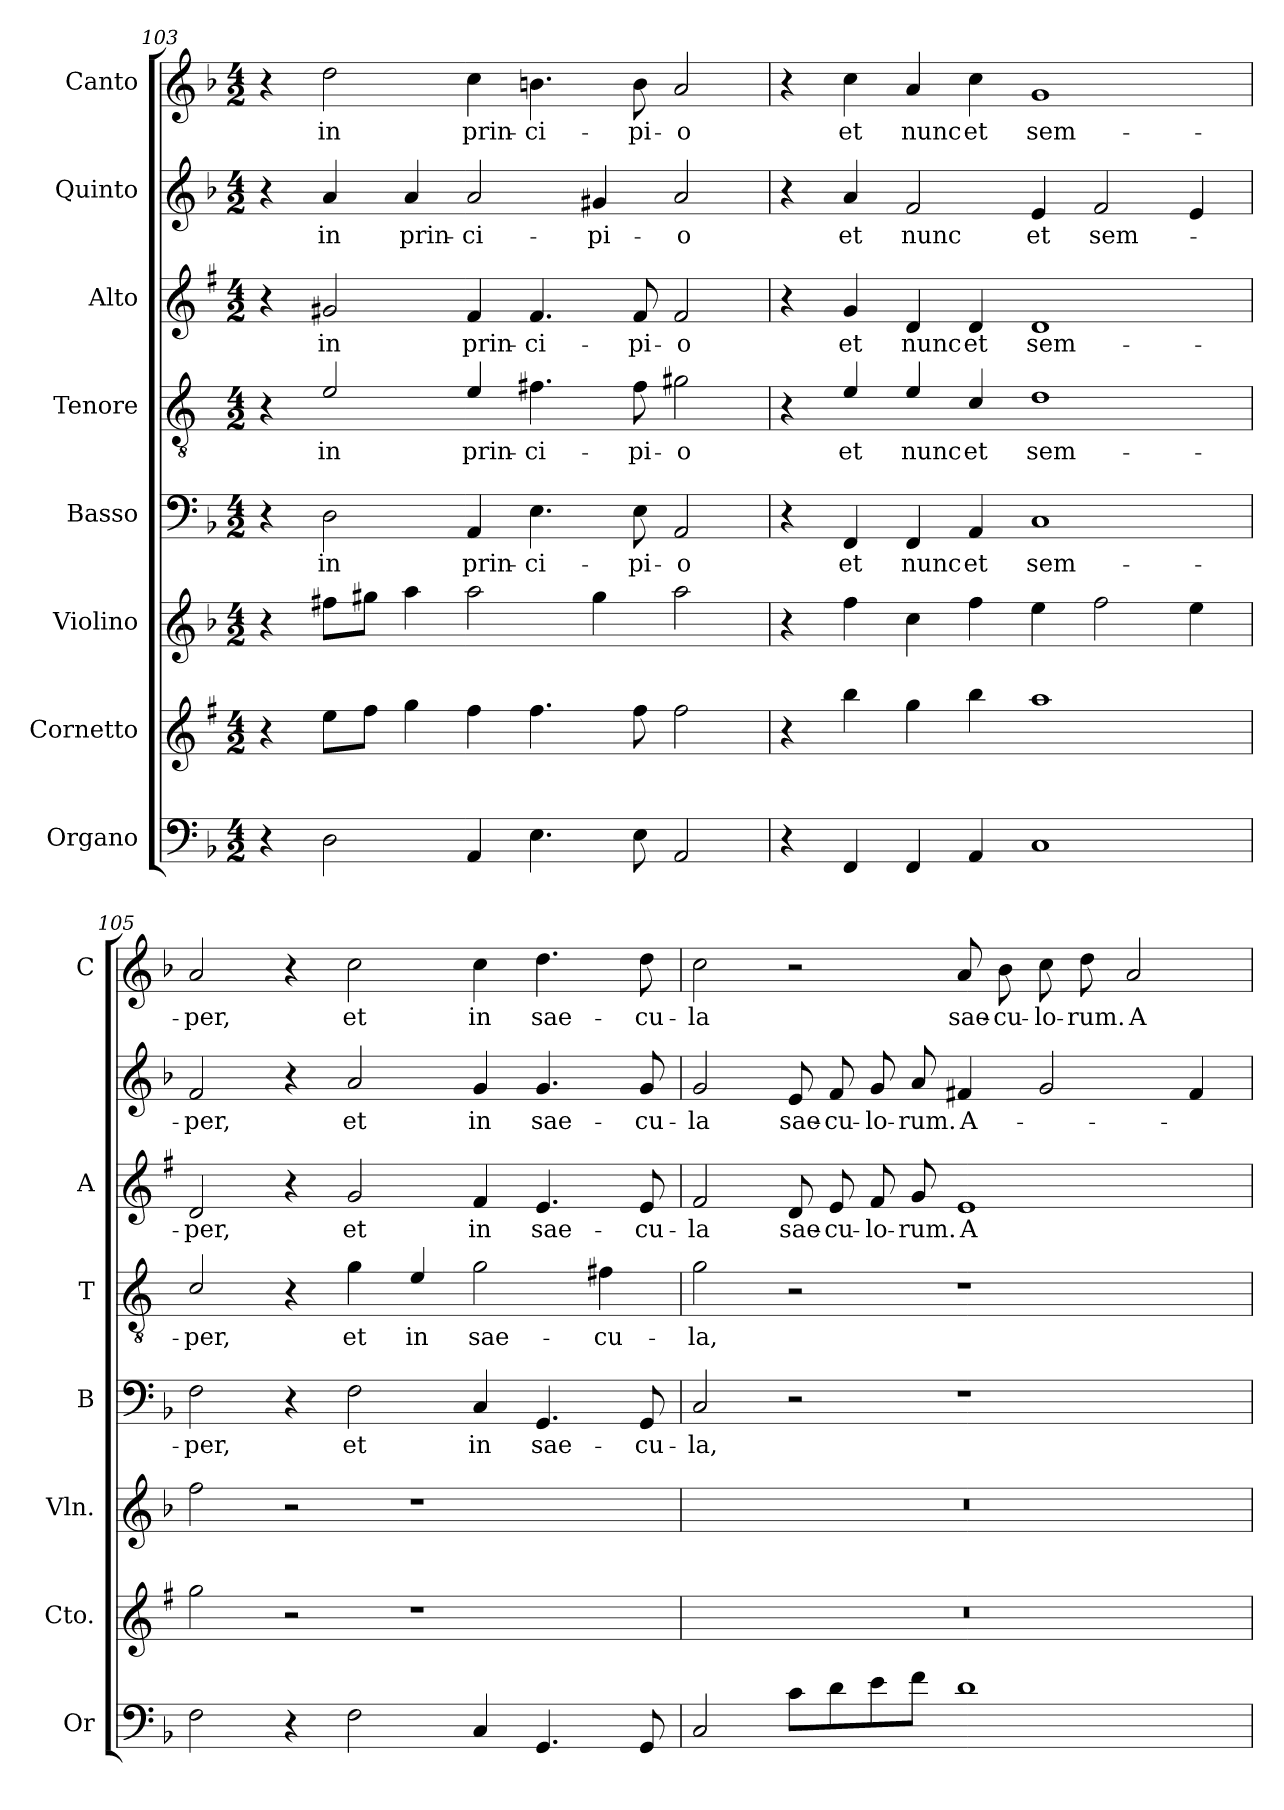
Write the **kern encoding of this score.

**kern	**kern	**kern	**kern	**text	**kern	**text	**kern	**text	**kern	**text	**kern	**text
*part8	*part7	*part6	*part5	*part5	*part4	*part4	*part3	*part3	*part2	*part2	*part1	*part1
*staff8	*staff7	*staff6	*staff5	*staff5	*staff4	*staff4	*staff3	*staff3	*staff2	*staff2	*staff1	*staff1
*I"Organo	*I"Cornetto	*I"Violino	*I"Basso	*	*I"Tenore	*	*I"Alto	*	*I"Quinto	*	*I"Canto	*
*I'Or	*I'Cto.	*I'Vln.	*I'B	*	*I'T	*	*I'A	*	*	*	*I'C	*
*clefF4	*clefG2	*clefG2	*clefF4	*	*clefGv2	*	*clefG2	*	*clefG2	*	*clefG2	*
*	*ITrd1c2	*	*	*	*ITrd4c7	*	*ITrd1c2	*	*	*	*	*
*k[b-]	*k[b-]	*k[b-]	*k[b-]	*	*k[b-]	*	*k[b-]	*	*k[b-]	*	*k[b-]	*
*F:	*F:	*F:	*F:	*	*F:	*	*F:	*	*F:	*	*F:	*
*M4/2	*M4/2	*M4/2	*M4/2	*	*M4/2	*	*M4/2	*	*M4/2	*	*M4/2	*
=103	=103	=103	=103	=103	=103	=103	=103	=103	=103	=103	=103	=103
4r	4r	4r	4r	.	4r	.	4r	.	4r	.	4r	.
!	!	!	!	!LO:LY:b	!	!LO:LY:b	!	!LO:LY:b	!	!LO:LY:b	!	!LO:LY:b
2D\	8dd\L	8ff#X\L	2D\	in	2A/	in	2f#X/	in	4a/	in	2dd\	in
.	8ee\J	8gg#X\J	.	.	.	.	.	.	.	.	.	.
!	!	!	!	!	!	!	!	!	!	!LO:LY:b	!	!
.	4ff\	4aa\	.	.	.	.	.	.	4a/	prin-	.	.
!	!	!	!	!LO:LY:b	!	!LO:LY:b	!	!LO:LY:b	!	!LO:LY:b	!	!LO:LY:b
4AA/	4ee\	2aa\	4AA/	prin-	4A/	prin-	4e/	prin-	2a/	-ci-	4cc\	prin-
!	!	!	!	!LO:LY:b	!	!LO:LY:b	!	!LO:LY:b	!	!	!	!LO:LY:b
4.E\	4.ee\	.	4.E\	-ci-	4.Bn\	-ci-	4.e/	-ci-	.	.	4.bn\	-ci-
!	!	!	!	!	!	!	!	!	!	!LO:LY:b	!	!
.	.	4gg#\	.	.	.	.	.	.	4g#X/	-pi-	.	.
!	!	!	!	!LO:LY:b	!	!LO:LY:b	!	!LO:LY:b	!	!	!	!LO:LY:b
8E\	8ee\	.	8E\	-pi-	8B\	-pi-	8e/	-pi-	.	.	8b\	-pi-
!	!	!	!	!LO:LY:b	!	!LO:LY:b	!	!LO:LY:b	!	!LO:LY:b	!	!LO:LY:b
2AA/	2ee\	2aa\	2AA/	-o	2c#X\	-o	2e/	-o	2a/	-o	2a/	-o
!!LO:PB:g=z
=104	=104	=104	=104	=104	=104	=104	=104	=104	=104	=104	=104	=104
4r	4r	4r	4r	.	4r	.	4r	.	4r	.	4r	.
!	!	!	!	!LO:LY:b	!	!LO:LY:b	!	!LO:LY:b	!	!LO:LY:b	!	!LO:LY:b
4FF/	4aa\	4ff\	4FF/	et	4A/	et	4f/	et	4a/	et	4cc\	et
!	!	!	!	!LO:LY:b	!	!LO:LY:b	!	!LO:LY:b	!	!LO:LY:b	!	!LO:LY:b
4FF/	4ff\	4cc\	4FF/	nunc	4A/	nunc	4c/	nunc	2f/	nunc	4a/	nunc
!	!	!	!	!LO:LY:b	!	!LO:LY:b	!	!LO:LY:b	!	!	!	!LO:LY:b
4AA/	4aa\	4ff\	4AA/	et	4F/	et	4c/	et	.	.	4cc\	et
!	!	!	!	!LO:LY:b	!	!LO:LY:b	!	!LO:LY:b	!	!LO:LY:b	!	!LO:LY:b
1C	1gg	4ee\	1C	sem-	1G	sem-	1c	sem-	4e/	et	1g	sem-
!	!	!	!	!	!	!	!	!	!	!LO:LY:b	!	!
.	.	2ff\	.	.	.	.	.	.	2f/	sem-	.	.
.	.	4ee\	.	.	.	.	.	.	4e/	.	.	.
=105	=105	=105	=105	=105	=105	=105	=105	=105	=105	=105	=105	=105
!	!	!	!	!LO:LY:b	!	!LO:LY:b	!	!LO:LY:b	!	!LO:LY:b	!	!LO:LY:b
2F\	2ff\	2ff\	2F\	-per,	2F/	-per,	2c/	-per,	2f/	-per,	2a/	-per,
4r	2r	2r	4r	.	4r	.	4r	.	4r	.	4r	.
!	!	!	!	!LO:LY:b	!	!LO:LY:b	!	!LO:LY:b	!	!LO:LY:b	!	!LO:LY:b
2F\	.	.	2F\	et	4c\	et	2f/	et	2a/	et	2cc\	et
!	!	!	!	!	!	!LO:LY:b	!	!	!	!	!	!
.	1r	1r	.	.	4A/	in	.	.	.	.	.	.
!	!	!	!	!LO:LY:b	!	!LO:LY:b	!	!LO:LY:b	!	!LO:LY:b	!	!LO:LY:b
4C/	.	.	4C/	in	2c\	sae-	4e/	in	4g/	in	4cc\	in
!	!	!	!	!LO:LY:b	!	!	!	!LO:LY:b	!	!LO:LY:b	!	!LO:LY:b
4.GG/	.	.	4.GG/	sae-	.	.	4.d/	sae-	4.g/	sae-	4.dd\	sae-
!	!	!	!	!	!	!LO:LY:b	!	!	!	!	!	!
.	.	.	.	.	4Bn\	-cu-	.	.	.	.	.	.
!	!	!	!	!LO:LY:b	!	!	!	!LO:LY:b	!	!LO:LY:b	!	!LO:LY:b
8GG/	.	.	8GG/	-cu-	.	.	8d/	-cu-	8g/	-cu-	8dd\	-cu-
=106	=106	=106	=106	=106	=106	=106	=106	=106	=106	=106	=106	=106
!	!	!	!	!LO:LY:b	!	!LO:LY:b	!	!LO:LY:b	!	!LO:LY:b	!	!LO:LY:b
2C/	0r	0r	2C/	-la,	2c\	-la,	2e/	-la	2g/	-la	2cc\	-la
!	!	!	!	!	!	!	!	!LO:LY:b	!	!LO:LY:b	!	!
8c\L	.	.	2r	.	2r	.	8c/	sae-	8e/	sae-	2r	.
!	!	!	!	!	!	!	!	!LO:LY:b	!	!LO:LY:b	!	!
8d\	.	.	.	.	.	.	8d/	-cu-	8f/	-cu-	.	.
!	!	!	!	!	!	!	!	!LO:LY:b	!	!LO:LY:b	!	!
8e\	.	.	.	.	.	.	8e/	-lo-	8g/	-lo-	.	.
!	!	!	!	!	!	!	!	!LO:LY:b	!	!LO:LY:b	!	!
8f\J	.	.	.	.	.	.	8f/	-rum.	8a/	-rum.	.	.
!	!	!	!	!	!	!	!	!LO:LY:b	!	!LO:LY:b	!	!LO:LY:b
1d	.	.	1r	.	1r	.	1d	A-	4f#X/	A-	8a/	sae-
!	!	!	!	!	!	!	!	!	!	!	!	!LO:LY:b
.	.	.	.	.	.	.	.	.	.	.	8b-\	-cu-
!	!	!	!	!	!	!	!	!	!	!	!	!LO:LY:b
.	.	.	.	.	.	.	.	.	2g/	.	8cc\	-lo-
!	!	!	!	!	!	!	!	!	!	!	!	!LO:LY:b
.	.	.	.	.	.	.	.	.	.	.	8dd\	-rum.
!	!	!	!	!	!	!	!	!	!	!	!	!LO:LY:b
.	.	.	.	.	.	.	.	.	.	.	2a/	A-
.	.	.	.	.	.	.	.	.	4f#/	.	.	.
=	=	=	=	=	=	=	=	=	=	=	=	=
*-	*-	*-	*-	*-	*-	*-	*-	*-	*-	*-	*-	*-
